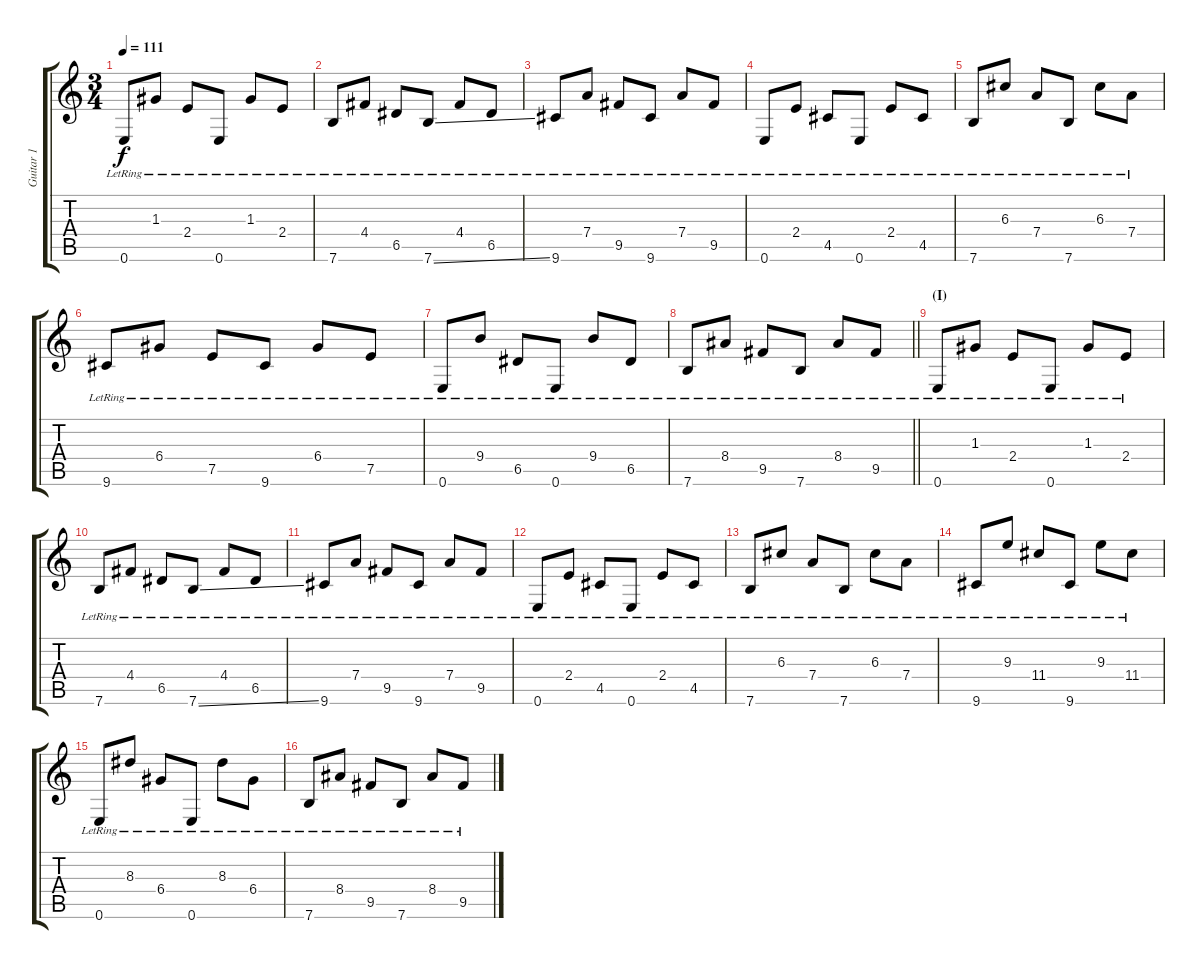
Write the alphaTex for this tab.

\track ("Guitar 1" "Guitar 1") {instrument electricguitarjazz}
\staff {score tabs}
\tuning (E4 B3 G3 D3 A2 E2) {hide}
\ts (3 4)
\tempo 111
\clef g2
\ks c
0.6{lr}.8{dy f} 1.3{lr}.8 2.4{lr}.8 0.6{lr}.8 1.3{lr}.8 2.4{lr}.8 |
7.6{lr}.8 4.4{lr}.8 6.5{lr}.8 7.6{ss lr}.8 4.4{lr}.8 6.5{lr}.8 |
9.6{lr}.8 7.4{lr}.8 9.5{lr}.8 9.6{lr}.8 7.4{lr}.8 9.5{lr}.8 |
0.6{lr}.8 2.4{lr}.8 4.5{lr}.8 0.6{lr}.8 2.4{lr}.8 4.5{lr}.8 |
7.6{lr}.8 6.3{lr}.8 7.4{lr}.8 7.6{lr}.8 6.3{lr}.8 7.4{lr}.8 |
9.6{lr}.8 6.4{lr}.8 7.5{lr}.8 9.6{lr}.8 6.4{lr}.8 7.5{lr}.8 |
0.6{lr}.8 9.4{lr}.8 6.5{lr}.8 0.6{lr}.8 9.4{lr}.8 6.5{lr}.8 |
\barLineRight lightlight
7.6{lr}.8 8.4{lr}.8 9.5{lr}.8 7.6{lr}.8 8.4{lr}.8 9.5{lr}.8 |
\section ("" "(I)")
0.6{lr}.8 1.3{lr}.8 2.4{lr}.8 0.6{lr}.8 1.3{lr}.8 2.4{lr}.8 |
7.6{lr}.8 4.4{lr}.8 6.5{lr}.8 7.6{ss lr}.8 4.4{lr}.8 6.5{lr}.8 |
9.6{lr}.8 7.4{lr}.8 9.5{lr}.8 9.6{lr}.8 7.4{lr}.8 9.5{lr}.8 |
0.6{lr}.8 2.4{lr}.8 4.5{lr}.8 0.6{lr}.8 2.4{lr}.8 4.5{lr}.8 |
7.6{lr}.8 6.3{lr}.8 7.4{lr}.8 7.6{lr}.8 6.3{lr}.8 7.4{lr}.8 |
9.6{lr}.8 9.3{lr}.8 11.4{lr}.8 9.6{lr}.8 9.3{lr}.8 11.4{lr}.8 |
0.6{lr}.8 8.3{lr}.8 6.4{lr}.8 0.6{lr}.8 8.3{lr}.8 6.4{lr}.8 |
7.6{lr}.8 8.4{lr}.8 9.5{lr}.8 7.6{lr}.8 8.4{lr}.8 9.5{lr}.8
